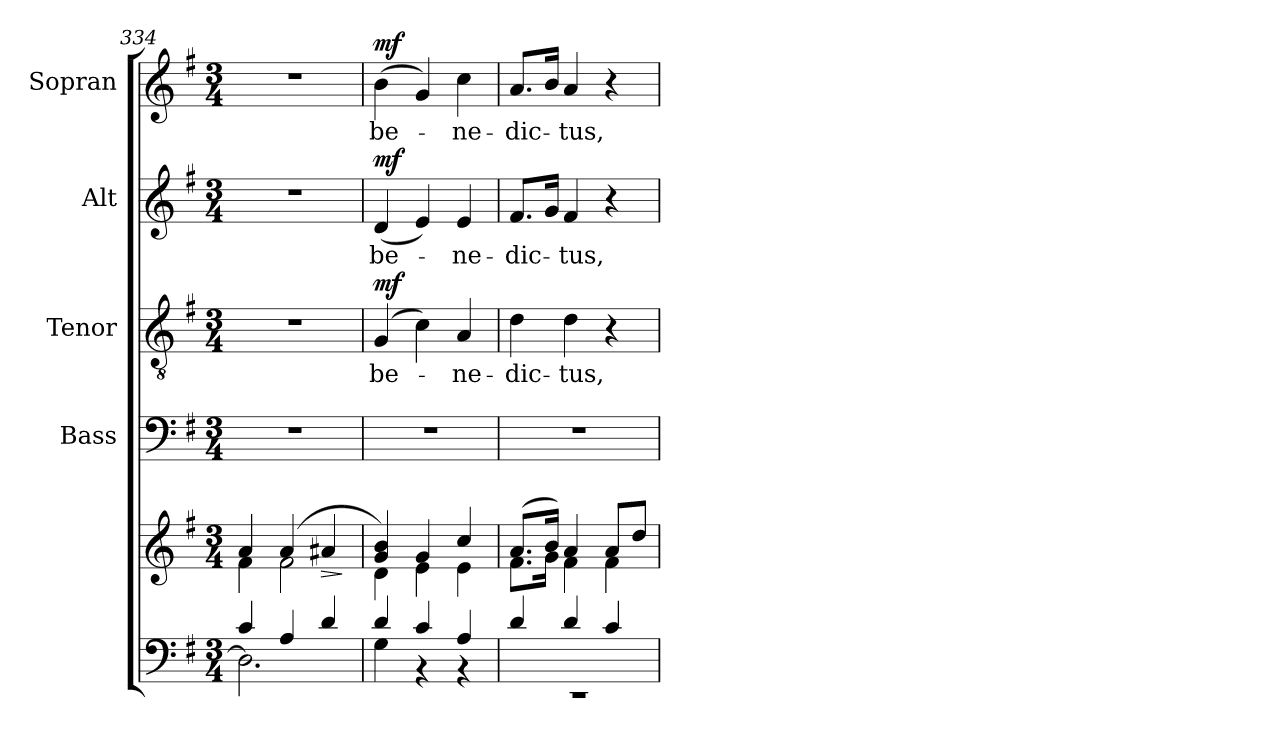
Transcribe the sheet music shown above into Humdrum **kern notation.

**kern	**kern	**dynam	**kern	**kern	**text	**dynam	**kern	**text	**dynam	**kern	**text	**dynam
*part5	*part5	*part5	*part4	*part3	*part3	*part3	*part2	*part2	*part2	*part1	*part1	*part1
*staff6	*staff5	*staff5/6	*staff4	*staff3	*staff3	*staff3	*staff2	*staff2	*staff2	*staff1	*staff1	*staff1
*	*	*	*I"Bass	*I"Tenor	*	*	*I"Alt	*	*	*I"Sopran	*	*
*	*	*	*I'B.	*I'T.	*	*	*I'A.	*	*	*I'S.	*	*
*clefF4	*clefG2	*	*clefF4	*clefGv2	*	*	*clefG2	*	*	*clefG2	*	*
*k[f#]	*k[f#]	*	*k[f#]	*k[f#]	*	*	*k[f#]	*	*	*k[f#]	*	*
*G:	*G:	*	*G:	*G:	*	*	*G:	*	*	*G:	*	*
*M3/4	*M3/4	*	*M3/4	*M3/4	*	*	*M3/4	*	*	*M3/4	*	*
=334	=334	=334	=334	=334	=334	=334	=334	=334	=334	=334	=334	=334
*^	*^	*	*	*	*	*	*	*	*	*	*	*
4c/	2.D\]	4a/	4f#\	.	2.r	2.r	.	.	2.r	.	.	2.r	.	.
4A/	.	(4a/	2f#\	.	.	.	.	.	.	.	.	.	.	.
!	!	!	!	!LO:HP:b	!	!	!	!	!	!	!	!	!	!
4d/	.	4a#X/	.	>	.	.	.	.	.	.	.	.	.	.
*v	*v	*	*	*	*	*	*	*	*	*	*	*	*	*
*	*v	*v	*	*	*	*	*	*	*	*	*	*	*
.	.	]	.	.	.	.	.	.	.	.	.	.
!!LO:LB:g=z
=335	=335	=335	=335	=335	=335	=335	=335	=335	=335	=335	=335	=335
*^	*^	*	*	*	*	*	*	*	*	*	*	*
!	!	!	!	!	!	!	!LO:LY:b	!LO:DY:a	!	!LO:LY:b	!LO:DY:a	!	!LO:LY:b	!LO:DY:a
4d/	4G\	4g/ 4b/)	4d\	.	2.r	(4G/	be-	mf	(<4d/	be-	mf	(>4b\	be-	mf
4c!/	4rBB	4g!/	4e!\	.	.	4c\)	.	.	4e/)	.	.	4g/)	.	.
!	!	!	!	!	!	!	!LO:LY:b	!	!	!LO:LY:b	!	!	!LO:LY:b	!
4A!/	4rBB	4cc!/	4e!\	.	.	4A/	-ne-	.	4e/	-ne-	.	4cc\	-ne-	.
=336	=336	=336	=336	=336	=336	=336	=336	=336	=336	=336	=336	=336	=336	=336
!	!LO:N:vis=1	!	!	!	!	!	!LO:LY:b	!	!	!LO:LY:b	!	!	!LO:LY:b	!
4d!/	2.rEE	(>8.a!/L	8.f#!\L	.	2.r	4d\	-dic-	.	8.f#/L	-dic-	.	8.a/L	-dic-	.
.	.	16b!/Jk)	16g!\Jk	.	.	.	.	.	16g/Jk	.	.	16b/Jk	.	.
!	!	!	!	!	!	!	!LO:LY:b	!	!	!LO:LY:b	!	!	!LO:LY:b	!
4d!/	.	4a!/	4f#!\	.	.	4d\	-tus,	.	4f#/	-tus,	.	4a/	-tus,	.
4c!/	.	8a!/L	4f#!\	.	.	4r	.	.	4r	.	.	4r	.	.
.	.	8dd!/J	.	.	.	.	.	.	.	.	.	.	.	.
*v	*v	*	*	*	*	*	*	*	*	*	*	*	*	*
*	*v	*v	*	*	*	*	*	*	*	*	*	*	*
=	=	=	=	=	=	=	=	=	=	=	=	=
*-	*-	*-	*-	*-	*-	*-	*-	*-	*-	*-	*-	*-
